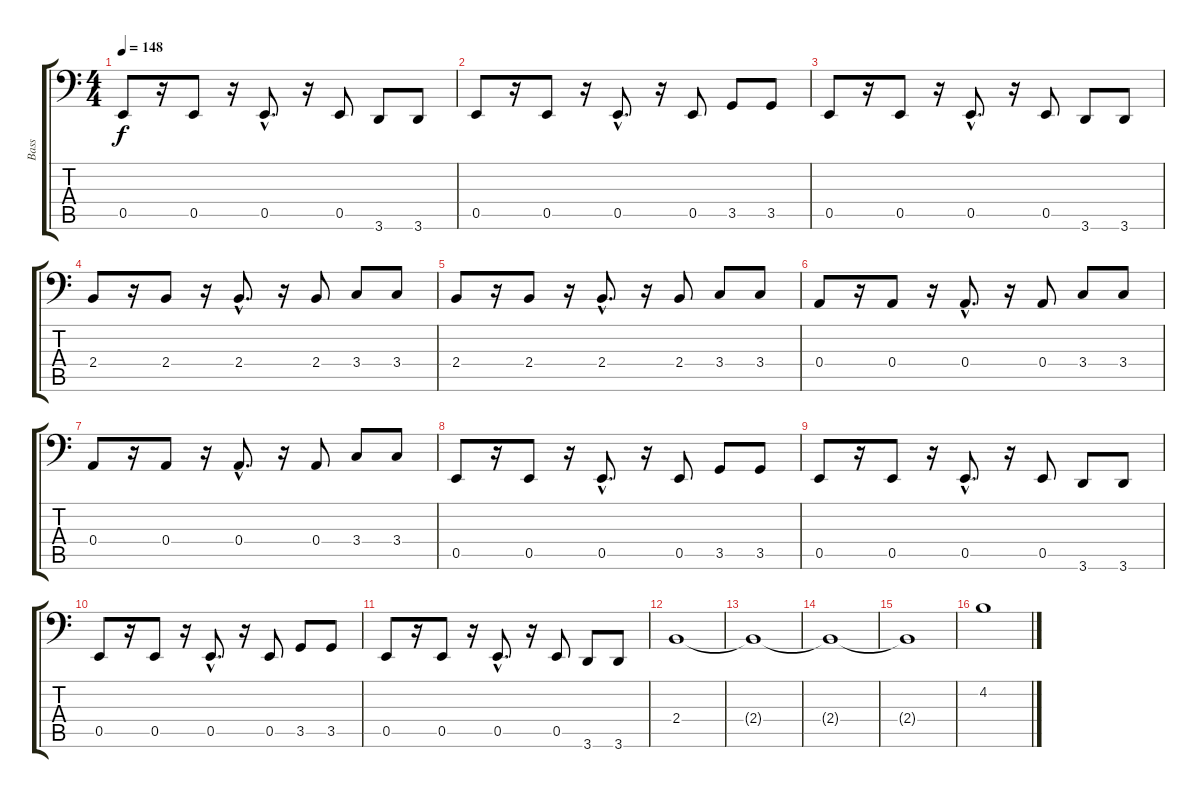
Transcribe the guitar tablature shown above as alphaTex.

\track ("Bass" "Bass") {instrument fretlessbass}
\staff {score tabs}
\tuning (C3 G2 D2 A1 E1 B0) {hide}
\ts (4 4)
\tempo 148
\clef f4
\ks c
0.5.8{dy f} r.16 0.5.8 r.16 0.5{hac}.8{d} r.16 0.5.8 3.6.8 3.6.8 |
0.5.8 r.16 0.5.8 r.16 0.5{hac}.8{d} r.16 0.5.8 3.5.8 3.5.8 |
0.5.8 r.16 0.5.8 r.16 0.5{hac}.8{d} r.16 0.5.8 3.6.8 3.6.8 |
2.4.8 r.16 2.4.8 r.16 2.4{hac}.8{d} r.16 2.4.8 3.4.8 3.4.8 |
2.4.8 r.16 2.4.8 r.16 2.4{hac}.8{d} r.16 2.4.8 3.4.8 3.4.8 |
0.4.8 r.16 0.4.8 r.16 0.4{hac}.8{d} r.16 0.4.8 3.4.8 3.4.8 |
0.4.8 r.16 0.4.8 r.16 0.4{hac}.8{d} r.16 0.4.8 3.4.8 3.4.8 |
0.5.8 r.16 0.5.8 r.16 0.5{hac}.8{d} r.16 0.5.8 3.5.8 3.5.8 |
0.5.8 r.16 0.5.8 r.16 0.5{hac}.8{d} r.16 0.5.8 3.6.8 3.6.8 |
0.5.8 r.16 0.5.8 r.16 0.5{hac}.8{d} r.16 0.5.8 3.5.8 3.5.8 |
0.5.8 r.16 0.5.8 r.16 0.5{hac}.8{d} r.16 0.5.8 3.6.8 3.6.8 |
2.4.1 |
2.4{t}.1 |
2.4{t}.1 |
2.4{t}.1 |
4.2.1
